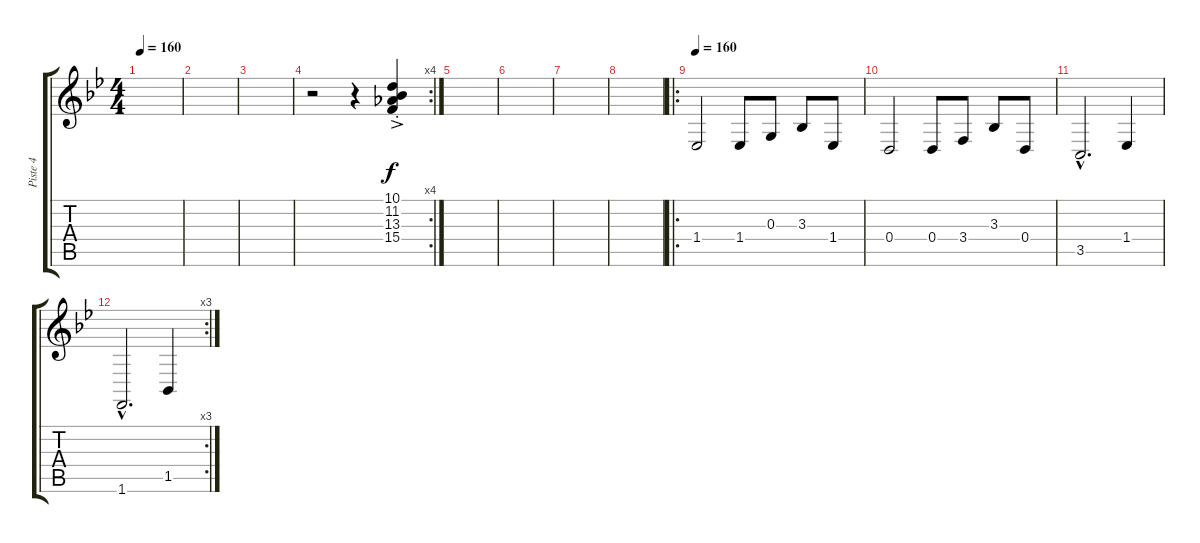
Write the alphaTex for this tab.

\track ("Piste 4" "Piste 4") {instrument stringensemble1}
\staff {score tabs}
\tuning (E4 B3 G3 D3 A2 E2) {hide}
\ts (4 4)
\tempo 160
\clef g2
\ks bb
|
|
|
\rc 4
r.2 r.4 (10.1{st} 11.2{st} 13.3{ac st} 15.4{st}).4 |
|
|
|
|
\ro
\tempo 160
1.4.2{dy f} 1.4.8 0.3.8 3.3.8 1.4.8 |
0.4.2 0.4.8 3.4.8 3.3.8 0.4.8 |
3.5{hac}.2{d} 1.4.4 |
\rc 3
1.6{hac}.2{d} 1.5.4
